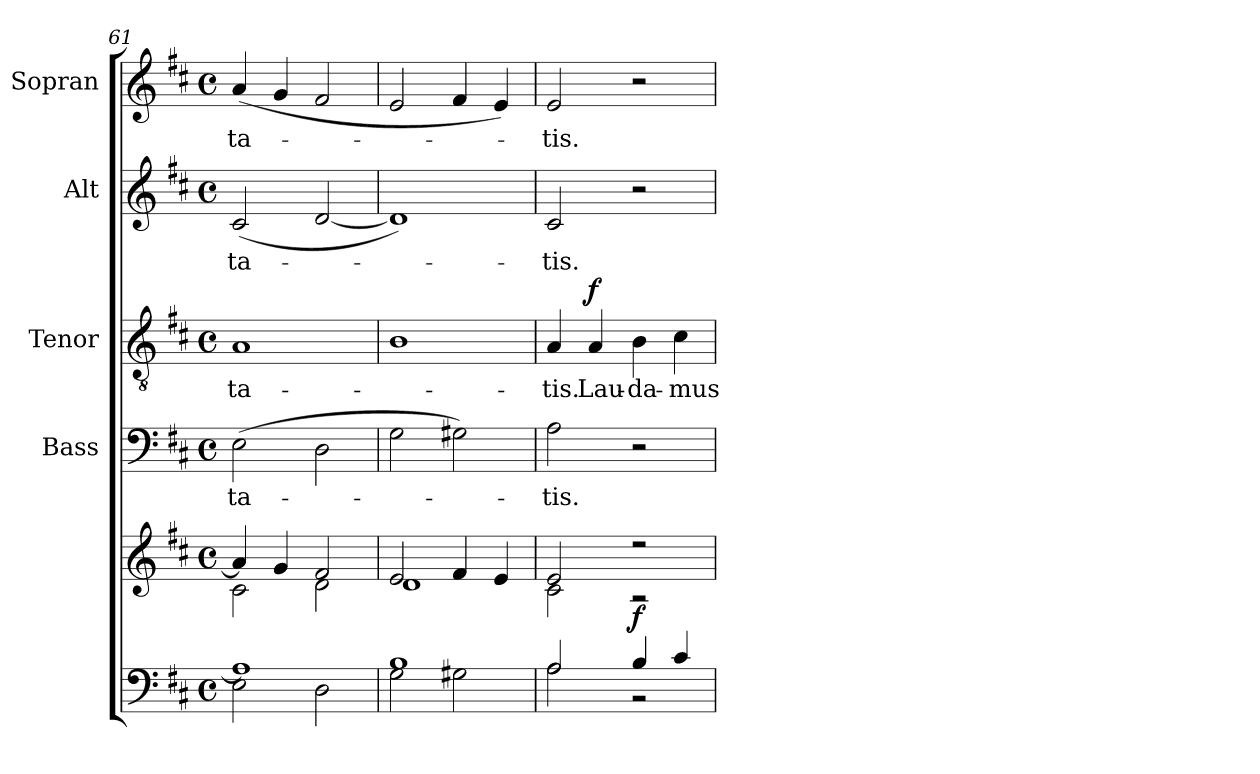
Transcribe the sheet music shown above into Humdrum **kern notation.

**kern	**kern	**dynam	**kern	**text	**kern	**text	**dynam	**kern	**text	**kern	**text
*part5	*part5	*part5	*part4	*part4	*part3	*part3	*part3	*part2	*part2	*part1	*part1
*staff6	*staff5	*staff5/6	*staff4	*staff4	*staff3	*staff3	*staff3	*staff2	*staff2	*staff1	*staff1
*	*	*	*I"Bass	*	*I"Tenor	*	*	*I"Alt	*	*I"Sopran	*
*	*	*	*I'B.	*	*I'T.	*	*	*I'A.	*	*I'S.	*
*clefF4	*clefG2	*	*clefF4	*	*clefGv2	*	*	*clefG2	*	*clefG2	*
*k[f#c#]	*k[f#c#]	*	*k[f#c#]	*	*k[f#c#]	*	*	*k[f#c#]	*	*k[f#c#]	*
*D:	*D:	*	*D:	*	*D:	*	*	*D:	*	*D:	*
*M4/4	*M4/4	*	*M4/4	*	*M4/4	*	*	*M4/4	*	*M4/4	*
*met(c)	*met(c)	*	*met(c)	*	*met(c)	*	*	*met(c)	*	*met(c)	*
=61	=61	=61	=61	=61	=61	=61	=61	=61	=61	=61	=61
*^	*^	*	*	*	*	*	*	*	*	*	*
!	!	!	!	!	!	!LO:LY:b	!	!LO:LY:b	!	!	!LO:LY:b	!	!LO:LY:b
1A]	2E\	4a/]	2c#\	.	(>2E\	-ta-	1A	-ta-	.	(<2c#/	-ta-	(4a/	-ta-
.	.	4g/	.	.	.	.	.	.	.	.	.	4g/	.
.	2D\	2f#/	2d\	.	2D\	.	.	.	.	[2d/	.	2f#/	.
!!LO:PB:g=z
=62	=62	=62	=62	=62	=62	=62	=62	=62	=62	=62	=62	=62	=62
1B	2G\	2e/	1d	.	2G\	.	1B	.	.	1d])	.	2e/	.
.	2G#X\	4f#/	.	.	2G#X\)	.	.	.	.	.	.	4f#/	.
.	.	4e/	.	.	.	.	.	.	.	.	.	4e/)	.
=63	=63	=63	=63	=63	=63	=63	=63	=63	=63	=63	=63	=63	=63
!	!	!	!	!	!	!LO:LY:b	!	!LO:LY:b	!	!	!LO:LY:b	!	!LO:LY:b
2A/	2A\	2e/	2c#\	.	2A\	-tis.	4A/	-tis.	.	2c#/	-tis.	2e/	-tis.
!	!	!	!	!	!	!	!	!LO:LY:b	!LO:DY:a	!	!	!	!
.	.	.	.	.	.	.	4A/	Lau-	f	.	.	.	.
!	!	!	!	!LO:DY:b	!	!	!	!LO:LY:b	!	!	!	!	!
4B/	2r	2r	2r	f	2r	.	4B\	-da-	.	2r	.	2r	.
!	!	!	!	!	!	!	!	!LO:LY:b	!	!	!	!	!
4c#/	.	.	.	.	.	.	4c#\	-mus	.	.	.	.	.
*v	*v	*	*	*	*	*	*	*	*	*	*	*	*
*	*v	*v	*	*	*	*	*	*	*	*	*	*
=	=	=	=	=	=	=	=	=	=	=	=
*-	*-	*-	*-	*-	*-	*-	*-	*-	*-	*-	*-
